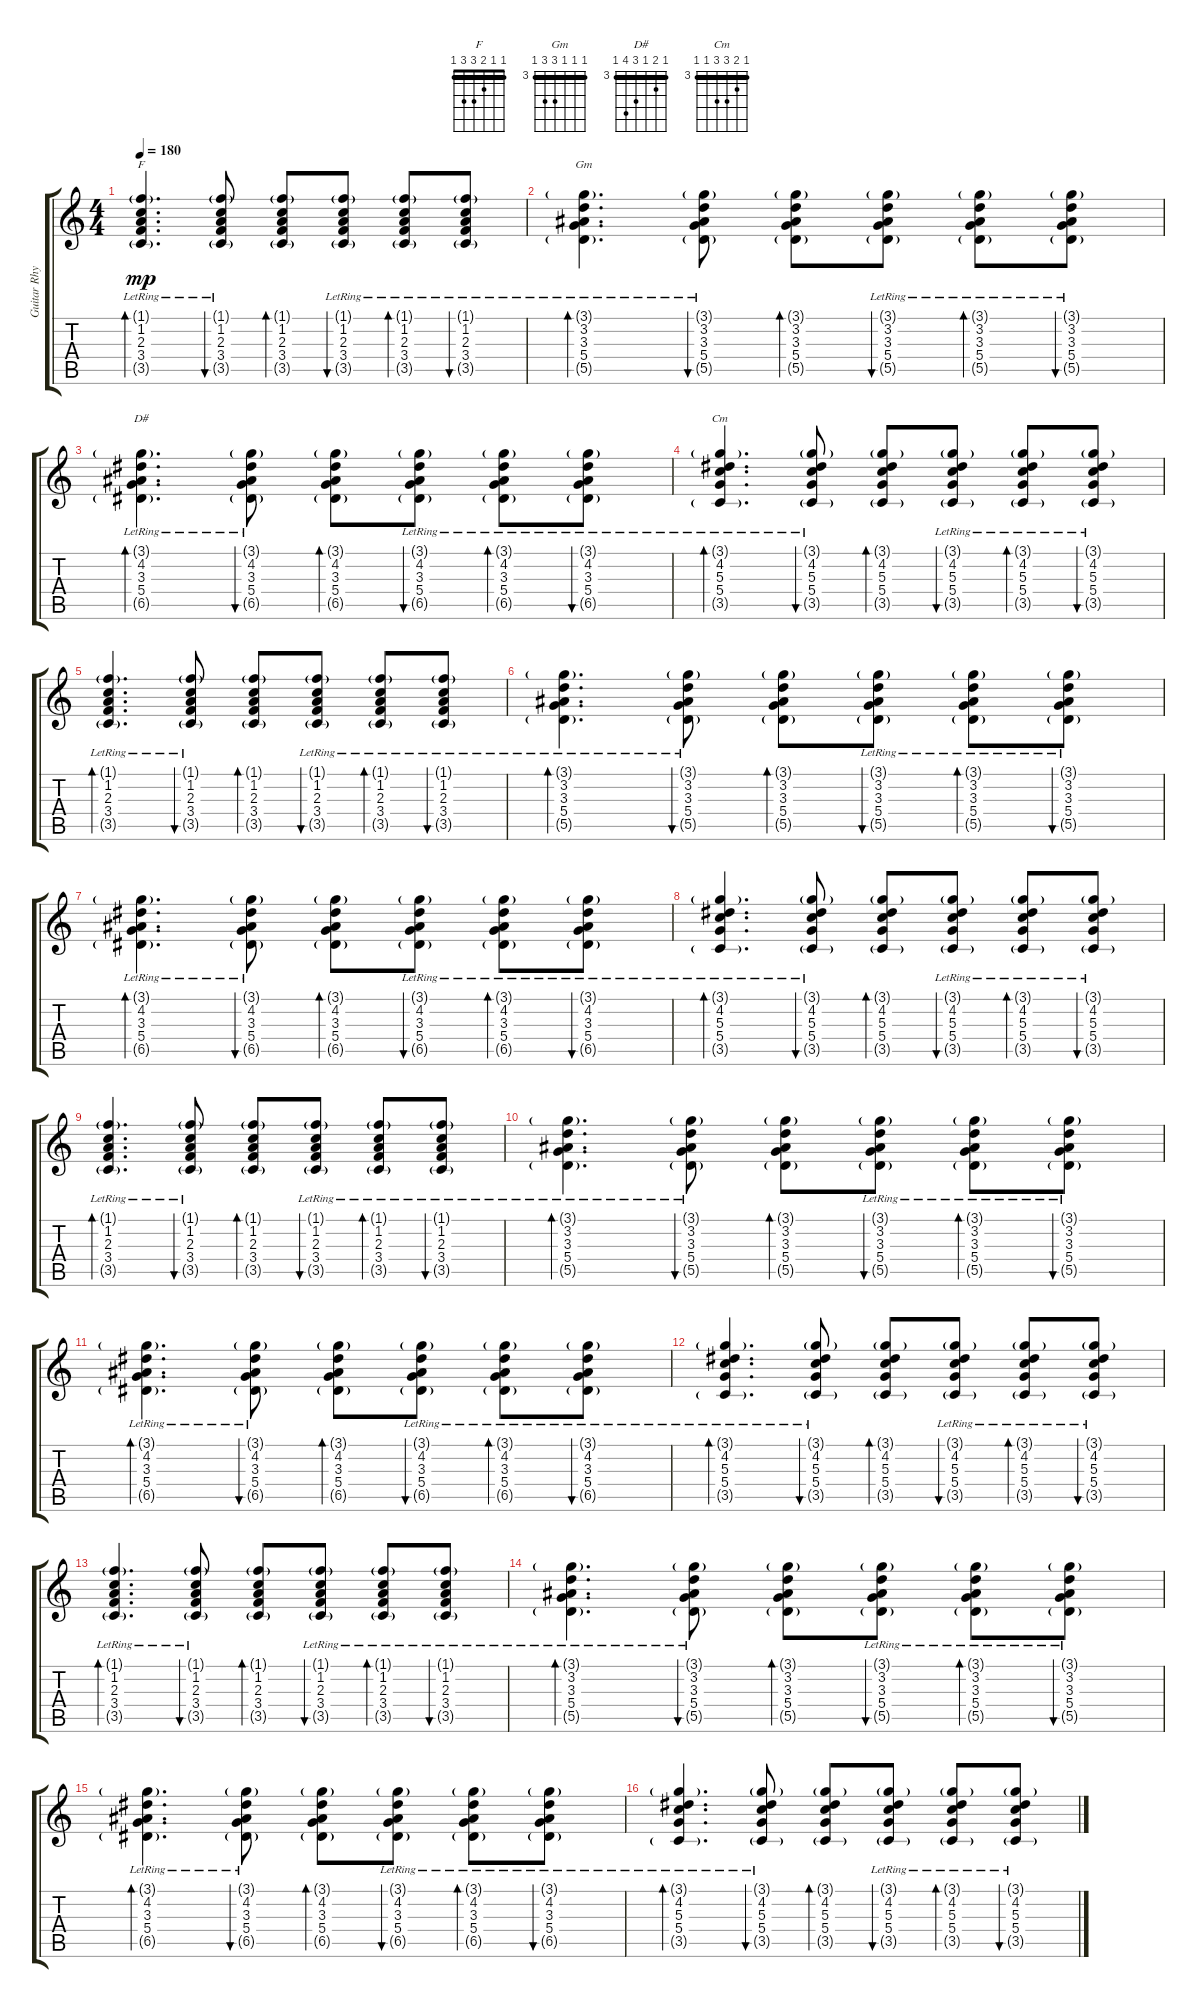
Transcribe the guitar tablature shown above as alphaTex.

\track ("Guitar Rhythm" "Guitar Rhy") {instrument acousticguitarsteel}
\staff {score tabs}
\tuning (E4 B3 G3 D3 A2 E2) {hide}
\chord ("F" 1 1 2 3 3 1) {barre 1}
\chord ("Gm" 3 3 3 5 5 3) {firstfret 3 barre 3}
\chord ("D#" 3 4 3 5 6 3) {firstfret 3 barre 3}
\chord ("Cm" 3 4 5 5 3 3) {firstfret 3 barre 3}
\ts (4 4)
\tempo 180
\clef g2
\ks c
(1.1{g lr} 1.2{lr} 2.3{lr} 3.4{lr} 3.5{g lr}).4{d bd 60 ch "F" dy mp} (1.1{g lr} 1.2{lr} 2.3{lr} 3.4{lr} 3.5{g lr}).8{bu 60} (1.1{g} 1.2 2.3 3.4 3.5{g}).8{bd 60} (1.1{g lr} 1.2{lr} 2.3{lr} 3.4{lr} 3.5{g lr}).8{bu 60} (1.1{g lr} 1.2{lr} 2.3{lr} 3.4{lr} 3.5{g lr}).8{bd 60} (1.1{g lr} 1.2{lr} 2.3{lr} 3.4{lr} 3.5{g lr}).8{bu 60} |
(3.1{g lr} 3.2{lr} 3.3{lr} 5.4{lr} 5.5{g lr}).4{d bd 60 ch "Gm"} (3.1{g lr} 3.2{lr} 3.3{lr} 5.4{lr} 5.5{g lr}).8{bu 60} (3.1{g} 3.2 3.3 5.4 5.5{g}).8{bd 60} (3.1{g lr} 3.2{lr} 3.3{lr} 5.4{lr} 5.5{g lr}).8{bu 60} (3.1{g lr} 3.2{lr} 3.3{lr} 5.4{lr} 5.5{g lr}).8{bd 60} (3.1{g lr} 3.2{lr} 3.3{lr} 5.4{lr} 5.5{g lr}).8{bu 60} |
(3.1{g lr} 4.2{lr} 3.3{lr} 5.4{lr} 6.5{g lr}).4{d bd 60 ch "D#"} (3.1{g lr} 4.2{lr} 3.3{lr} 5.4{lr} 6.5{g lr}).8{bu 60} (3.1{g} 4.2 3.3 5.4 6.5{g}).8{bd 60} (3.1{g lr} 4.2{lr} 3.3{lr} 5.4{lr} 6.5{g lr}).8{bu 60} (3.1{g lr} 4.2{lr} 3.3{lr} 5.4{lr} 6.5{g lr}).8{bd 60} (3.1{g lr} 4.2{lr} 3.3{lr} 5.4{lr} 6.5{g lr}).8{bu 60} |
(3.1{g lr} 4.2{lr} 5.3{lr} 5.4{lr} 3.5{g lr}).4{d bd 60 ch "Cm"} (3.1{g lr} 4.2{lr} 5.3{lr} 5.4{lr} 3.5{g lr}).8{bu 60} (3.1{g} 4.2 5.3 5.4 3.5{g}).8{bd 60} (3.1{g lr} 4.2{lr} 5.3{lr} 5.4{lr} 3.5{g lr}).8{bu 60} (3.1{g lr} 4.2{lr} 5.3{lr} 5.4{lr} 3.5{g lr}).8{bd 60} (3.1{g lr} 4.2{lr} 5.3{lr} 5.4{lr} 3.5{g lr}).8{bu 60} |
(1.1{g lr} 1.2{lr} 2.3{lr} 3.4{lr} 3.5{g lr}).4{d bd 60} (1.1{g lr} 1.2{lr} 2.3{lr} 3.4{lr} 3.5{g lr}).8{bu 60} (1.1{g} 1.2 2.3 3.4 3.5{g}).8{bd 60} (1.1{g lr} 1.2{lr} 2.3{lr} 3.4{lr} 3.5{g lr}).8{bu 60} (1.1{g lr} 1.2{lr} 2.3{lr} 3.4{lr} 3.5{g lr}).8{bd 60} (1.1{g lr} 1.2{lr} 2.3{lr} 3.4{lr} 3.5{g lr}).8{bu 60} |
(3.1{g lr} 3.2{lr} 3.3{lr} 5.4{lr} 5.5{g lr}).4{d bd 60} (3.1{g lr} 3.2{lr} 3.3{lr} 5.4{lr} 5.5{g lr}).8{bu 60} (3.1{g} 3.2 3.3 5.4 5.5{g}).8{bd 60} (3.1{g lr} 3.2{lr} 3.3{lr} 5.4{lr} 5.5{g lr}).8{bu 60} (3.1{g lr} 3.2{lr} 3.3{lr} 5.4{lr} 5.5{g lr}).8{bd 60} (3.1{g lr} 3.2{lr} 3.3{lr} 5.4{lr} 5.5{g lr}).8{bu 60} |
(3.1{g lr} 4.2{lr} 3.3{lr} 5.4{lr} 6.5{g lr}).4{d bd 60} (3.1{g lr} 4.2{lr} 3.3{lr} 5.4{lr} 6.5{g lr}).8{bu 60} (3.1{g} 4.2 3.3 5.4 6.5{g}).8{bd 60} (3.1{g lr} 4.2{lr} 3.3{lr} 5.4{lr} 6.5{g lr}).8{bu 60} (3.1{g lr} 4.2{lr} 3.3{lr} 5.4{lr} 6.5{g lr}).8{bd 60} (3.1{g lr} 4.2{lr} 3.3{lr} 5.4{lr} 6.5{g lr}).8{bu 60} |
(3.1{g lr} 4.2{lr} 5.3{lr} 5.4{lr} 3.5{g lr}).4{d bd 60} (3.1{g lr} 4.2{lr} 5.3{lr} 5.4{lr} 3.5{g lr}).8{bu 60} (3.1{g} 4.2 5.3 5.4 3.5{g}).8{bd 60} (3.1{g lr} 4.2{lr} 5.3{lr} 5.4{lr} 3.5{g lr}).8{bu 60} (3.1{g lr} 4.2{lr} 5.3{lr} 5.4{lr} 3.5{g lr}).8{bd 60} (3.1{g lr} 4.2{lr} 5.3{lr} 5.4{lr} 3.5{g lr}).8{bu 60} |
(1.1{g lr} 1.2{lr} 2.3{lr} 3.4{lr} 3.5{g lr}).4{d bd 60} (1.1{g lr} 1.2{lr} 2.3{lr} 3.4{lr} 3.5{g lr}).8{bu 60} (1.1{g} 1.2 2.3 3.4 3.5{g}).8{bd 60} (1.1{g lr} 1.2{lr} 2.3{lr} 3.4{lr} 3.5{g lr}).8{bu 60} (1.1{g lr} 1.2{lr} 2.3{lr} 3.4{lr} 3.5{g lr}).8{bd 60} (1.1{g lr} 1.2{lr} 2.3{lr} 3.4{lr} 3.5{g lr}).8{bu 60} |
(3.1{g lr} 3.2{lr} 3.3{lr} 5.4{lr} 5.5{g lr}).4{d bd 60} (3.1{g lr} 3.2{lr} 3.3{lr} 5.4{lr} 5.5{g lr}).8{bu 60} (3.1{g} 3.2 3.3 5.4 5.5{g}).8{bd 60} (3.1{g lr} 3.2{lr} 3.3{lr} 5.4{lr} 5.5{g lr}).8{bu 60} (3.1{g lr} 3.2{lr} 3.3{lr} 5.4{lr} 5.5{g lr}).8{bd 60} (3.1{g lr} 3.2{lr} 3.3{lr} 5.4{lr} 5.5{g lr}).8{bu 60} |
(3.1{g lr} 4.2{lr} 3.3{lr} 5.4{lr} 6.5{g lr}).4{d bd 60} (3.1{g lr} 4.2{lr} 3.3{lr} 5.4{lr} 6.5{g lr}).8{bu 60} (3.1{g} 4.2 3.3 5.4 6.5{g}).8{bd 60} (3.1{g lr} 4.2{lr} 3.3{lr} 5.4{lr} 6.5{g lr}).8{bu 60} (3.1{g lr} 4.2{lr} 3.3{lr} 5.4{lr} 6.5{g lr}).8{bd 60} (3.1{g lr} 4.2{lr} 3.3{lr} 5.4{lr} 6.5{g lr}).8{bu 60} |
(3.1{g lr} 4.2{lr} 5.3{lr} 5.4{lr} 3.5{g lr}).4{d bd 60} (3.1{g lr} 4.2{lr} 5.3{lr} 5.4{lr} 3.5{g lr}).8{bu 60} (3.1{g} 4.2 5.3 5.4 3.5{g}).8{bd 60} (3.1{g lr} 4.2{lr} 5.3{lr} 5.4{lr} 3.5{g lr}).8{bu 60} (3.1{g lr} 4.2{lr} 5.3{lr} 5.4{lr} 3.5{g lr}).8{bd 60} (3.1{g lr} 4.2{lr} 5.3{lr} 5.4{lr} 3.5{g lr}).8{bu 60} |
(1.1{g lr} 1.2{lr} 2.3{lr} 3.4{lr} 3.5{g lr}).4{d bd 60} (1.1{g lr} 1.2{lr} 2.3{lr} 3.4{lr} 3.5{g lr}).8{bu 60} (1.1{g} 1.2 2.3 3.4 3.5{g}).8{bd 60} (1.1{g lr} 1.2{lr} 2.3{lr} 3.4{lr} 3.5{g lr}).8{bu 60} (1.1{g lr} 1.2{lr} 2.3{lr} 3.4{lr} 3.5{g lr}).8{bd 60} (1.1{g lr} 1.2{lr} 2.3{lr} 3.4{lr} 3.5{g lr}).8{bu 60} |
(3.1{g lr} 3.2{lr} 3.3{lr} 5.4{lr} 5.5{g lr}).4{d bd 60} (3.1{g lr} 3.2{lr} 3.3{lr} 5.4{lr} 5.5{g lr}).8{bu 60} (3.1{g} 3.2 3.3 5.4 5.5{g}).8{bd 60} (3.1{g lr} 3.2{lr} 3.3{lr} 5.4{lr} 5.5{g lr}).8{bu 60} (3.1{g lr} 3.2{lr} 3.3{lr} 5.4{lr} 5.5{g lr}).8{bd 60} (3.1{g lr} 3.2{lr} 3.3{lr} 5.4{lr} 5.5{g lr}).8{bu 60} |
(3.1{g lr} 4.2{lr} 3.3{lr} 5.4{lr} 6.5{g lr}).4{d bd 60} (3.1{g lr} 4.2{lr} 3.3{lr} 5.4{lr} 6.5{g lr}).8{bu 60} (3.1{g} 4.2 3.3 5.4 6.5{g}).8{bd 60} (3.1{g lr} 4.2{lr} 3.3{lr} 5.4{lr} 6.5{g lr}).8{bu 60} (3.1{g lr} 4.2{lr} 3.3{lr} 5.4{lr} 6.5{g lr}).8{bd 60} (3.1{g lr} 4.2{lr} 3.3{lr} 5.4{lr} 6.5{g lr}).8{bu 60} |
(3.1{g lr} 4.2{lr} 5.3{lr} 5.4{lr} 3.5{g lr}).4{d bd 60} (3.1{g lr} 4.2{lr} 5.3{lr} 5.4{lr} 3.5{g lr}).8{bu 60} (3.1{g} 4.2 5.3 5.4 3.5{g}).8{bd 60} (3.1{g lr} 4.2{lr} 5.3{lr} 5.4{lr} 3.5{g lr}).8{bu 60} (3.1{g lr} 4.2{lr} 5.3{lr} 5.4{lr} 3.5{g lr}).8{bd 60} (3.1{g lr} 4.2{lr} 5.3{lr} 5.4{lr} 3.5{g lr}).8{bu 60}
